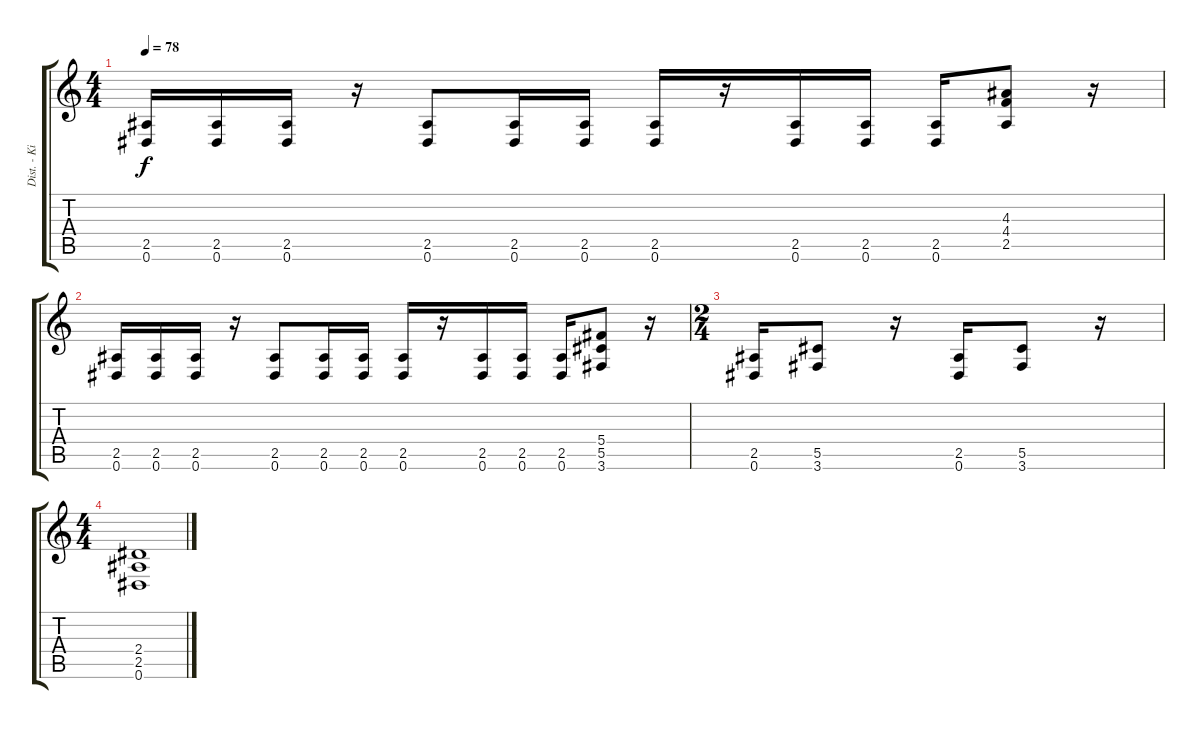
\track ("Dist. - Kirk" "Dist. - Ki") {instrument distortionguitar}
\staff {score tabs}
\tuning (Eb4 Bb3 Gb3 Db3 Ab2 Eb2) {hide}
\ts (4 4)
\tempo 78
\clef g2
\ks c
(2.5 0.6).16{dy f} (2.5 0.6).16 (2.5 0.6).16 r.16 (2.5 0.6).8 (2.5 0.6).16 (2.5 0.6).16 (2.5 0.6).16 r.16 (2.5 0.6).16 (2.5 0.6).16 (2.5 0.6).16 (4.3 4.4 2.5).8 r.16 |
(2.5 0.6).16 (2.5 0.6).16 (2.5 0.6).16 r.16 (2.5 0.6).8 (2.5 0.6).16 (2.5 0.6).16 (2.5 0.6).16 r.16 (2.5 0.6).16 (2.5 0.6).16 (2.5 0.6).16 (5.4 5.5 3.6).8 r.16 |
\ts (2 4)
(2.5 0.6).16 (5.5 3.6).8 r.16 (2.5 0.6).16 (5.5 3.6).8 r.16 |
\ts (4 4)
(2.4 2.5 0.6).1
